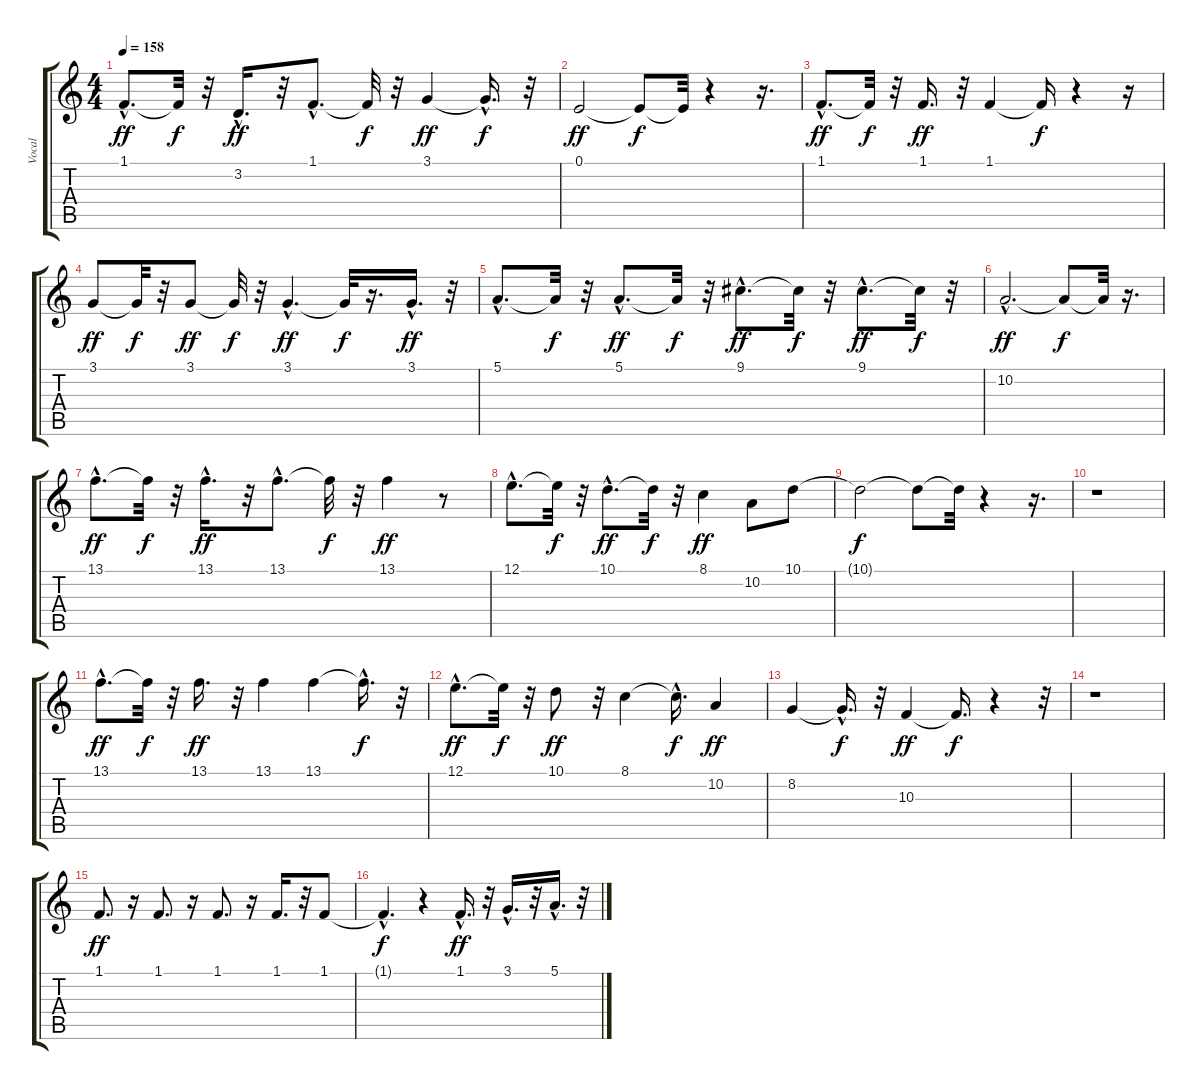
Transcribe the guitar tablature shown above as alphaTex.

\track ("Vocal" "Vocal") {instrument clarinet}
\staff {score tabs}
\tuning (E4 B3 G3 D3 A2 E2) {hide}
\ts (4 4)
\tempo 158
\clef g2
\ks c
1.1{hac}.8{d dy ff} 1.1{t}.32{dy f} r.32 3.2{hac}.16{d dy ff} r.32 1.1{hac}.8{d} 1.1{t}.32{dy f} r.32 3.1.4{dy ff} 3.1{hac t}.16{d dy f} r.32 |
0.1.2{dy ff} 0.1{t}.8{dy f} 0.1{t}.32 r.4 r.16{d} |
1.1{hac}.8{d dy ff} 1.1{t}.32{dy f} r.32 1.1.16{d dy ff} r.32 1.1.4 1.1{t}.16{dy f} r.4 r.16 |
3.1.8{dy ff} 3.1{t}.32{dy f} r.32 3.1.8{dy ff} 3.1{t}.32{dy f} r.32 3.1{hac}.4{d dy ff} 3.1{t}.32{dy f} r.16{d} 3.1{hac}.16{d dy ff} r.32 |
5.1{hac}.8{d} 5.1{t}.32{dy f} r.32 5.1{hac}.8{d dy ff} 5.1{t}.32{dy f} r.32 9.1{hac}.8{d dy ff} 9.1{t}.32{dy f} r.32 9.1{hac}.8{d dy ff} 9.1{t}.32{dy f} r.32 |
10.2{hac}.2{d dy ff} 10.2{t}.8{dy f} 10.2{t}.32 r.16{d} |
13.1{hac}.8{d dy ff} 13.1{t}.32{dy f} r.32 13.1{hac}.16{d dy ff} r.32 13.1{hac}.8{d} 13.1{t}.32{dy f} r.32 13.1.4{dy ff} r.8 |
12.1{hac}.8{d} 12.1{t}.32{dy f} r.32 10.1{hac}.8{d dy ff} 10.1{t}.32{dy f} r.32 8.1.4{dy ff} 10.2.8 10.1.8 |
10.1{t}.2{dy f} 10.1{t}.8 10.1{t}.32 r.4 r.16{d} |
r.1 |
13.1{hac}.8{d dy ff} 13.1{t}.32{dy f} r.32 13.1.16{d dy ff} r.32 13.1.4 13.1.4 13.1{hac t}.16{d dy f} r.32 |
12.1{hac}.8{d dy ff} 12.1{t}.32{dy f} r.32 10.1.8{dy ff} r.32 8.1.4 8.1{hac t}.16{d dy f} 10.2.4{dy ff} |
8.2.4 8.2{hac t}.16{d dy f} r.32 10.3.4{dy ff} 10.3{t}.16{d dy f} r.4 r.32 |
r.1 |
1.1.8{d dy ff} r.16 1.1.8{d} r.16 1.1.8{d} r.16 1.1.16{d} r.32 1.1.8 |
1.1{hac t}.4{d dy f} r.4 1.1{hac}.16{d dy ff} r.32 3.1{hac}.16{d} r.32 5.1{hac}.16{d} r.32
